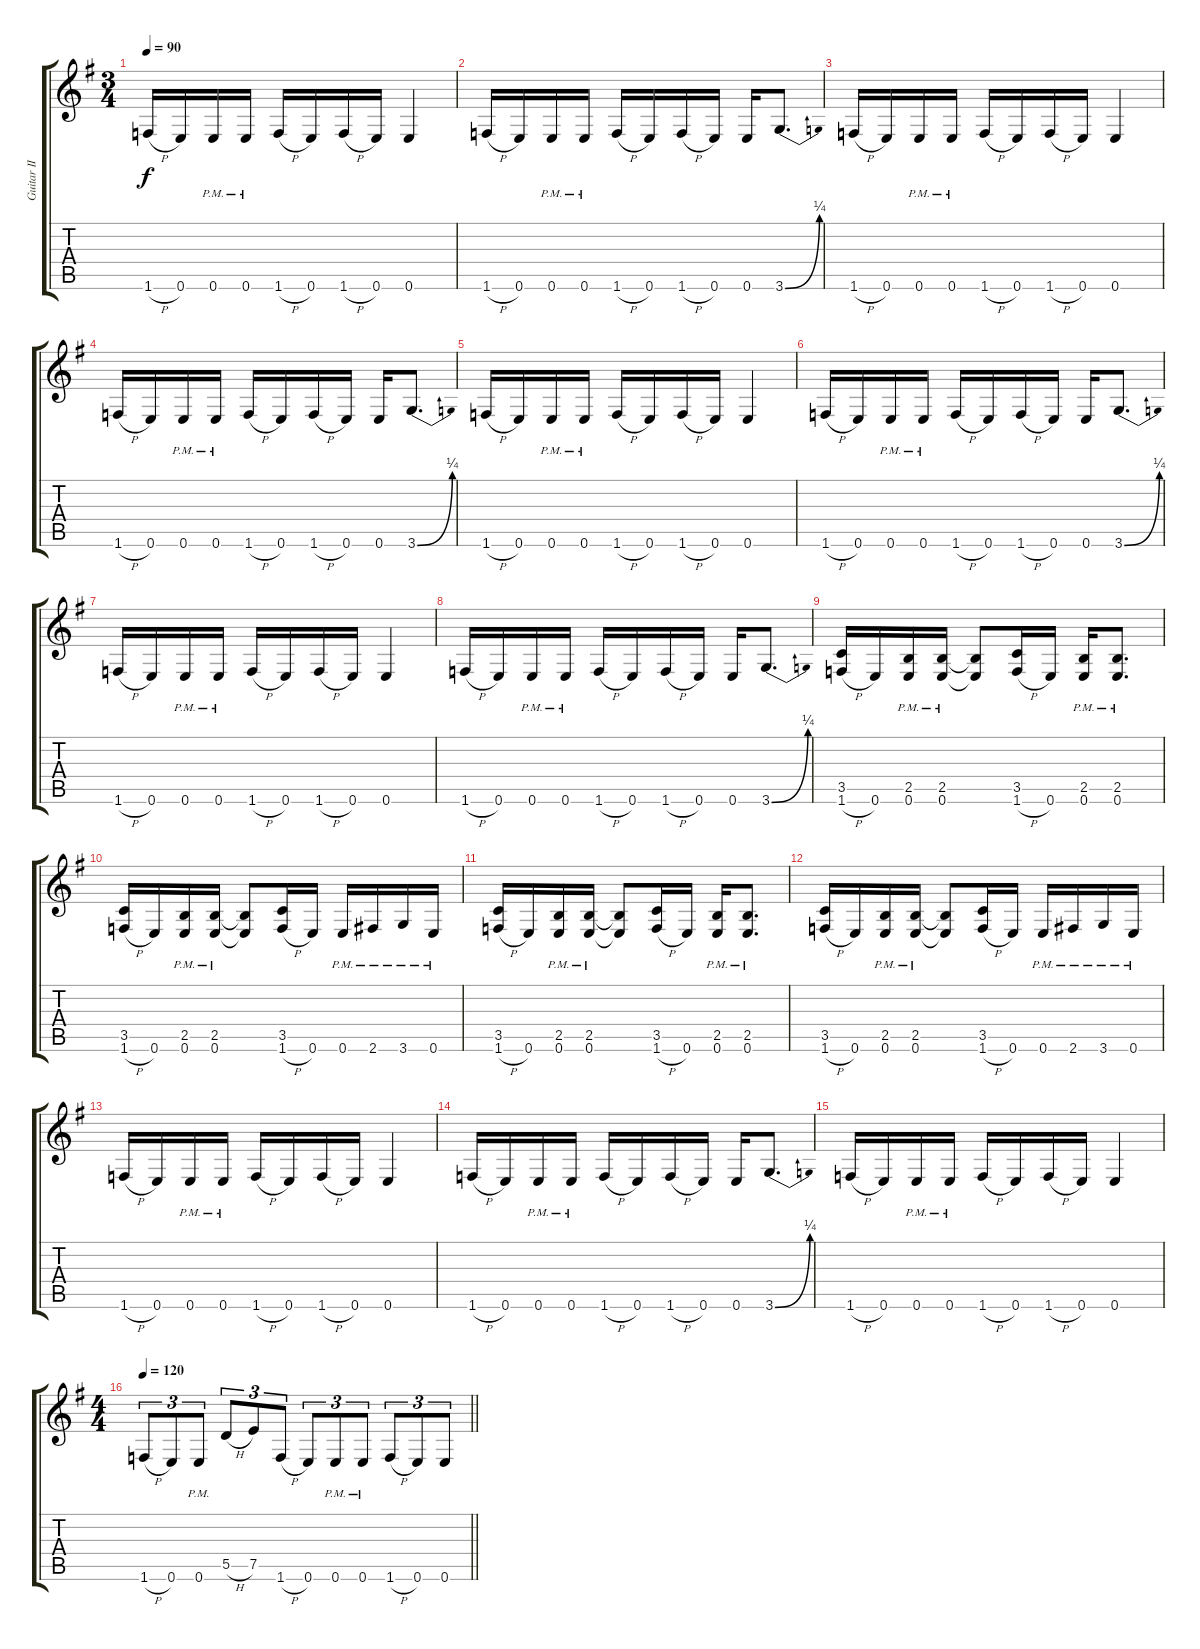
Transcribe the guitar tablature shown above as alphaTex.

\track ("Guitar II" "Guitar II") {instrument distortionguitar}
\staff {score tabs}
\tuning (E4 B3 G3 D3 A2 E2) {hide}
\ts (3 4)
\tempo 90
\clef g2
\ks eminor
1.6{h}.16{dy f} 0.6.16 0.6{pm}.16 0.6{pm}.16 1.6{h}.16 0.6.16 1.6{h}.16 0.6.16 0.6.4 |
1.6{h}.16 0.6.16 0.6{pm}.16 0.6{pm}.16 1.6{h}.16 0.6.16 1.6{h}.16 0.6.16 0.6.16 3.6{be (bend 0 0 60 1)}.8{d} |
1.6{h}.16 0.6.16 0.6{pm}.16 0.6{pm}.16 1.6{h}.16 0.6.16 1.6{h}.16 0.6.16 0.6.4 |
1.6{h}.16 0.6.16 0.6{pm}.16 0.6{pm}.16 1.6{h}.16 0.6.16 1.6{h}.16 0.6.16 0.6.16 3.6{be (bend 0 0 60 1)}.8{d} |
1.6{h}.16 0.6.16 0.6{pm}.16 0.6{pm}.16 1.6{h}.16 0.6.16 1.6{h}.16 0.6.16 0.6.4 |
1.6{h}.16 0.6.16 0.6{pm}.16 0.6{pm}.16 1.6{h}.16 0.6.16 1.6{h}.16 0.6.16 0.6.16 3.6{be (bend 0 0 60 1)}.8{d} |
1.6{h}.16 0.6.16 0.6{pm}.16 0.6{pm}.16 1.6{h}.16 0.6.16 1.6{h}.16 0.6.16 0.6.4 |
1.6{h}.16 0.6.16 0.6{pm}.16 0.6{pm}.16 1.6{h}.16 0.6.16 1.6{h}.16 0.6.16 0.6.16 3.6{be (bend 0 0 60 1)}.8{d} |
(3.5 1.6{h}).16 0.6.16 (2.5{pm} 0.6{pm}).16 (2.5{pm} 0.6{pm}).16 (2.5{t} 0.6{t}).8 (3.5 1.6{h}).16 0.6.16 (2.5{pm} 0.6{pm}).16 (2.5{pm} 0.6{pm}).8{d} |
(3.5 1.6{h}).16 0.6.16 (2.5{pm} 0.6{pm}).16 (2.5{pm} 0.6{pm}).16 (2.5{t} 0.6{t}).8 (3.5 1.6{h}).16 0.6.16 0.6{pm}.16 2.6{pm}.16 3.6{pm}.16 0.6{pm}.16 |
(3.5 1.6{h}).16 0.6.16 (2.5{pm} 0.6{pm}).16 (2.5{pm} 0.6{pm}).16 (2.5{t} 0.6{t}).8 (3.5 1.6{h}).16 0.6.16 (2.5{pm} 0.6{pm}).16 (2.5{pm} 0.6{pm}).8{d} |
(3.5 1.6{h}).16 0.6.16 (2.5{pm} 0.6{pm}).16 (2.5{pm} 0.6{pm}).16 (2.5{t} 0.6{t}).8 (3.5 1.6{h}).16 0.6.16 0.6{pm}.16 2.6{pm}.16 3.6{pm}.16 0.6{pm}.16 |
1.6{h}.16 0.6.16 0.6{pm}.16 0.6{pm}.16 1.6{h}.16 0.6.16 1.6{h}.16 0.6.16 0.6.4 |
1.6{h}.16 0.6.16 0.6{pm}.16 0.6{pm}.16 1.6{h}.16 0.6.16 1.6{h}.16 0.6.16 0.6.16 3.6{be (bend 0 0 60 1)}.8{d} |
1.6{h}.16 0.6.16 0.6{pm}.16 0.6{pm}.16 1.6{h}.16 0.6.16 1.6{h}.16 0.6.16 0.6.4 |
\ts (4 4)
\tempo 120
\barLineRight lightlight
1.6{h}.8{tu (3 2)} 0.6.8{tu (3 2)} 0.6{pm}.8{tu (3 2)} 5.5{h}.8{tu (3 2)} 7.5.8{tu (3 2)} 1.6{h}.8{tu (3 2)} 0.6.8{tu (3 2)} 0.6{pm}.8{tu (3 2)} 0.6{pm}.8{tu (3 2)} 1.6{h}.8{tu (3 2)} 0.6.8{tu (3 2)} 0.6.8{tu (3 2)}
